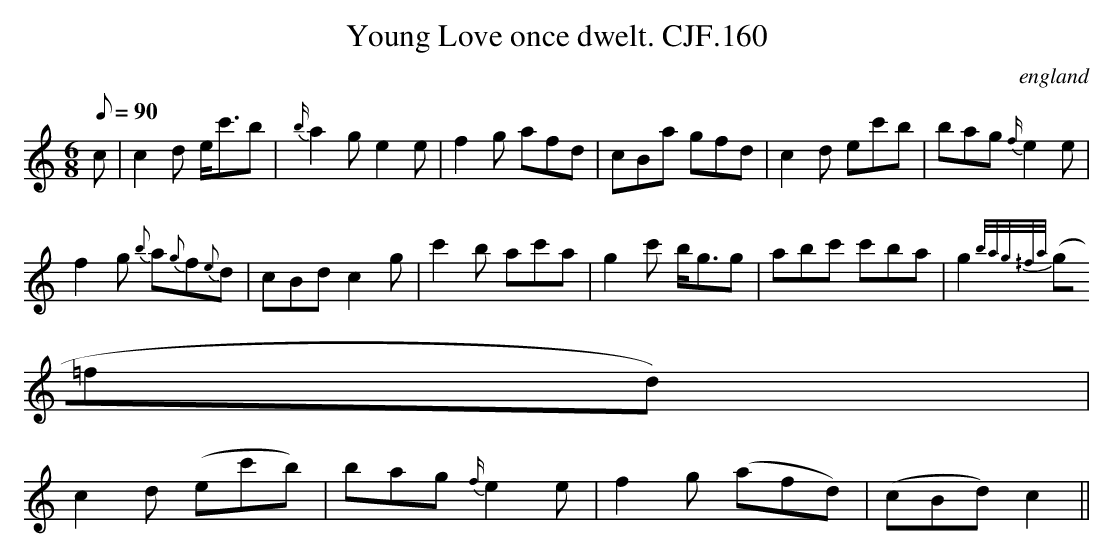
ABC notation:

X:1
T:Young Love once dwelt. CJF.160
O:england
M:6/8
L:1/8
Q:90
K:C
c|c2d e<c'b|{b/}a2ge2e|f2g afd|cBa gfd|c2d ec'b|bag {f/}e2e|
f2g {b}a{g}f{e}d|cBdc2g|c'2b ac'a|g2c' b<gg|abc' c'ba|g2{b/a/g/^/f/a/}
(g=fd)|
c2d (ec'b)|bag {f/}e2e|f2g (afd)|(cBd)c2||
